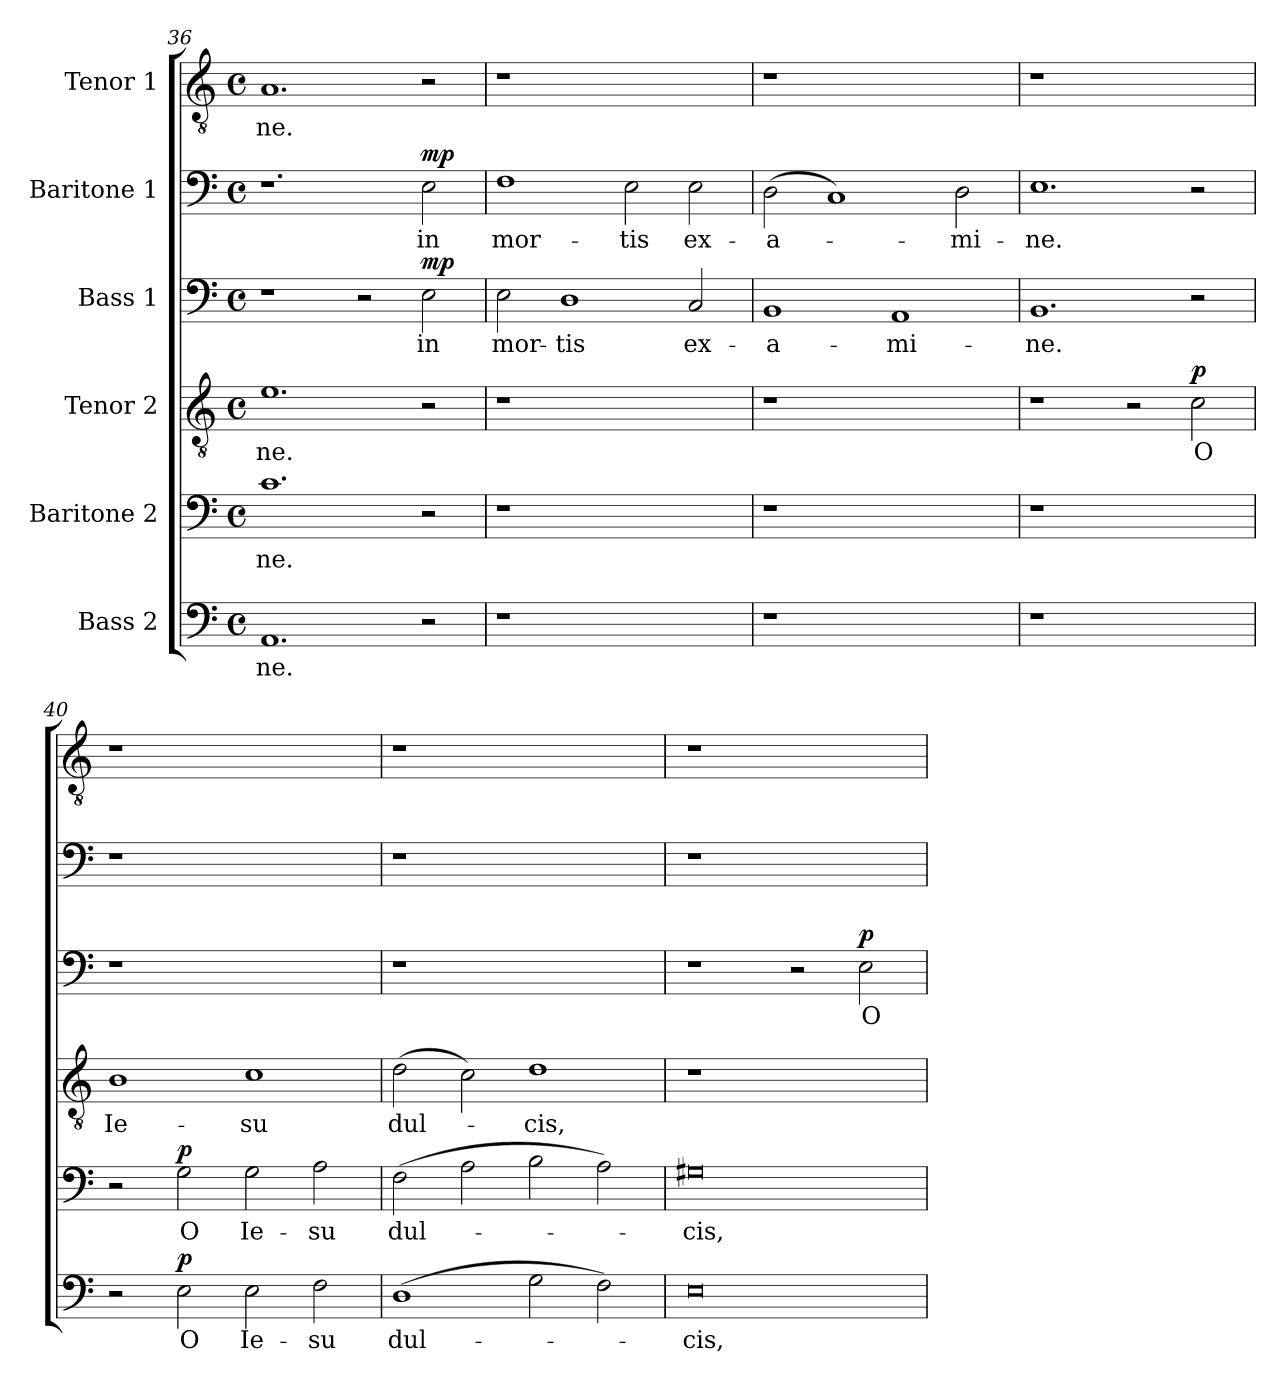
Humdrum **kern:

**kern	**text	**dynam	**kern	**text	**dynam	**kern	**text	**dynam	**kern	**text	**dynam	**kern	**text	**dynam	**kern	**text
*part6	*part6	*part6	*part5	*part5	*part5	*part4	*part4	*part4	*part3	*part3	*part3	*part2	*part2	*part2	*part1	*part1
*staff6	*staff6	*staff6	*staff5	*staff5	*staff5	*staff4	*staff4	*staff4	*staff3	*staff3	*staff3	*staff2	*staff2	*staff2	*staff1	*staff1
*I"Bass 2	*	*	*I"Baritone 2	*	*	*I"Tenor 2	*	*	*I"Bass 1	*	*	*I"Baritone 1	*	*	*I"Tenor 1	*
*clefF4	*	*	*clefF4	*	*	*clefGv2	*	*	*clefF4	*	*	*clefF4	*	*	*clefGv2	*
*k[]	*	*	*k[]	*	*	*k[]	*	*	*k[]	*	*	*k[]	*	*	*k[]	*
*C:	*	*	*C:	*	*	*C:	*	*	*C:	*	*	*C:	*	*	*C:	*
*M4/4	*	*	*M4/4	*	*	*M4/4	*	*	*M4/4	*	*	*M4/4	*	*	*M4/4	*
*met(c)	*	*	*met(c)	*	*	*met(c)	*	*	*met(c)	*	*	*met(c)	*	*	*met(c)	*
=36	=36	=36	=36	=36	=36	=36	=36	=36	=36	=36	=36	=36	=36	=36	=36	=36
!	!LO:LY:b	!	!	!LO:LY:b	!	!	!LO:LY:b	!	!	!	!	!	!	!	!	!LO:LY:b
1.AA	-ne.	.	1.c	-ne.	.	1.e	-ne.	.	1r	.	.	1.r	.	.	1.A	-ne.
.	.	.	.	.	.	.	.	.	2r	.	.	.	.	.	.	.
!	!	!	!	!	!	!	!	!	!	!LO:LY:b	!LO:DY:a	!	!LO:LY:b	!LO:DY:a	!	!
2r	.	.	2r	.	.	2r	.	.	2E\	in	mp	2E\	in	mp	2r	.
=37	=37	=37	=37	=37	=37	=37	=37	=37	=37	=37	=37	=37	=37	=37	=37	=37
!	!	!	!	!	!	!	!	!	!	!LO:LY:b	!	!	!LO:LY:b	!	!	!
1r	.	.	1r	.	.	1r	.	.	2E\	mor-	.	1F	mor-	.	1r	.
!	!	!	!	!	!	!	!	!	!	!LO:LY:b	!	!	!	!	!	!
.	.	.	.	.	.	.	.	.	1D	-tis	.	.	.	.	.	.
!	!	!	!	!	!	!	!	!	!	!	!	!	!LO:LY:b	!	!	!
1ryy	.	.	1ryy	.	.	1ryy	.	.	.	.	.	2E\	-tis	.	1ryy	.
!	!	!	!	!	!	!	!	!	!	!LO:LY:b	!	!	!LO:LY:b	!	!	!
.	.	.	.	.	.	.	.	.	2C/	ex-	.	2E\	ex-	.	.	.
=38	=38	=38	=38	=38	=38	=38	=38	=38	=38	=38	=38	=38	=38	=38	=38	=38
!	!	!	!	!	!	!	!	!	!	!LO:LY:b	!	!	!LO:LY:b	!	!	!
1r	.	.	1r	.	.	1r	.	.	1BB	-a-	.	(>2D\	-a-	.	1r	.
.	.	.	.	.	.	.	.	.	.	.	.	1C)	.	.	.	.
!	!	!	!	!	!	!	!	!	!	!LO:LY:b	!	!	!	!	!	!
1ryy	.	.	1ryy	.	.	1ryy	.	.	1AA	-mi-	.	.	.	.	1ryy	.
!	!	!	!	!	!	!	!	!	!	!	!	!	!LO:LY:b	!	!	!
.	.	.	.	.	.	.	.	.	.	.	.	2D\	-mi-	.	.	.
!!LO:PB:g=z
=39	=39	=39	=39	=39	=39	=39	=39	=39	=39	=39	=39	=39	=39	=39	=39	=39
!	!	!	!	!	!	!	!	!	!	!LO:LY:b	!	!	!LO:LY:b	!	!	!
1r	.	.	1r	.	.	1r	.	.	1.BB	-ne.	.	1.E	-ne.	.	1r	.
1ryy	.	.	1ryy	.	.	2r	.	.	.	.	.	.	.	.	1ryy	.
!	!	!	!	!	!	!	!LO:LY:b	!LO:DY:a	!	!	!	!	!	!	!	!
.	.	.	.	.	.	2c\	O	p	2r	.	.	2r	.	.	.	.
=40	=40	=40	=40	=40	=40	=40	=40	=40	=40	=40	=40	=40	=40	=40	=40	=40
!	!	!	!	!	!	!	!LO:LY:b	!	!	!	!	!	!	!	!	!
2r	.	.	2r	.	.	1B	Ie-	.	1r	.	.	1r	.	.	1r	.
!	!LO:LY:b	!LO:DY:a	!	!LO:LY:b	!LO:DY:a	!	!	!	!	!	!	!	!	!	!	!
2E\	O	p	2G\	O	p	.	.	.	.	.	.	.	.	.	.	.
!	!LO:LY:b	!	!	!LO:LY:b	!	!	!LO:LY:b	!	!	!	!	!	!	!	!	!
2E\	Ie-	.	2G\	Ie-	.	1c	-su	.	1ryy	.	.	1ryy	.	.	1ryy	.
!	!LO:LY:b	!	!	!LO:LY:b	!	!	!	!	!	!	!	!	!	!	!	!
2F\	-su	.	2A\	-su	.	.	.	.	.	.	.	.	.	.	.	.
=41	=41	=41	=41	=41	=41	=41	=41	=41	=41	=41	=41	=41	=41	=41	=41	=41
!	!LO:LY:b	!	!	!LO:LY:b	!	!	!LO:LY:b	!	!	!	!	!	!	!	!	!
(>1D	dul-	.	(>2F\	dul-	.	(>2d\	dul-	.	1r	.	.	1r	.	.	1r	.
.	.	.	2A\	.	.	2c\)	.	.	.	.	.	.	.	.	.	.
!	!	!	!	!	!	!	!LO:LY:b	!	!	!	!	!	!	!	!	!
2G\	.	.	2B\	.	.	1d	-cis,	.	1ryy	.	.	1ryy	.	.	1ryy	.
2F\)	.	.	2A\)	.	.	.	.	.	.	.	.	.	.	.	.	.
=42	=42	=42	=42	=42	=42	=42	=42	=42	=42	=42	=42	=42	=42	=42	=42	=42
!	!LO:LY:b	!	!	!LO:LY:b	!	!	!	!	!	!	!	!	!	!	!	!
0E	-cis,	.	0G#X	-cis,	.	1r	.	.	1r	.	.	1r	.	.	1r	.
.	.	.	.	.	.	1ryy	.	.	2r	.	.	1ryy	.	.	1ryy	.
!	!	!	!	!	!	!	!	!	!	!LO:LY:b	!LO:DY:a	!	!	!	!	!
.	.	.	.	.	.	.	.	.	2E\	O	p	.	.	.	.	.
=	=	=	=	=	=	=	=	=	=	=	=	=	=	=	=	=
*-	*-	*-	*-	*-	*-	*-	*-	*-	*-	*-	*-	*-	*-	*-	*-	*-
